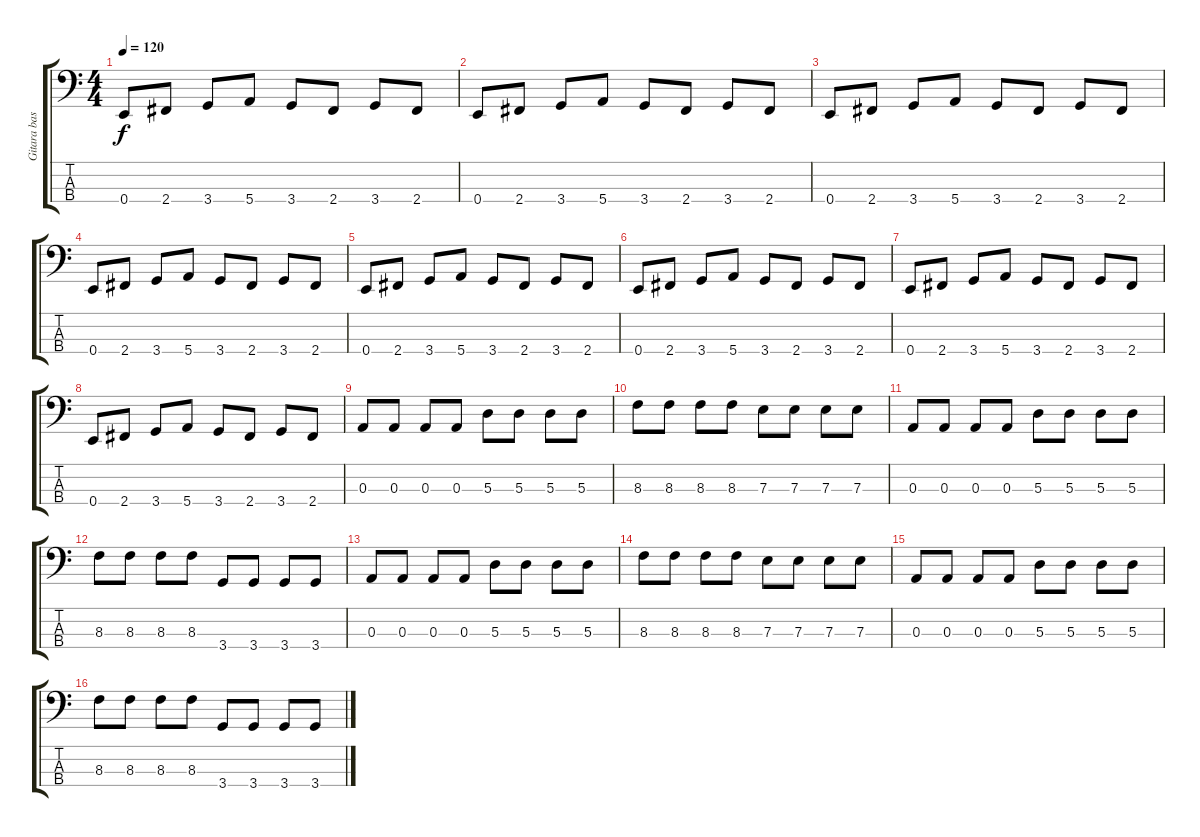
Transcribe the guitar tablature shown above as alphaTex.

\track ("Gitara basowa" "Gitara bas") {instrument electricbassfinger}
\staff {score tabs}
\tuning (G2 D2 A1 E1) {hide}
\ts (4 4)
\tempo 120
\clef f4
\ks c
0.4.8{dy f instrument electricbassfinger} 2.4.8 3.4.8 5.4.8 3.4.8 2.4.8 3.4.8 2.4.8 |
0.4.8 2.4.8 3.4.8 5.4.8 3.4.8 2.4.8 3.4.8 2.4.8 |
0.4.8 2.4.8 3.4.8 5.4.8 3.4.8 2.4.8 3.4.8 2.4.8 |
0.4.8 2.4.8 3.4.8 5.4.8 3.4.8 2.4.8 3.4.8 2.4.8 |
0.4.8 2.4.8 3.4.8 5.4.8 3.4.8 2.4.8 3.4.8 2.4.8 |
0.4.8 2.4.8 3.4.8 5.4.8 3.4.8 2.4.8 3.4.8 2.4.8 |
0.4.8 2.4.8 3.4.8 5.4.8 3.4.8 2.4.8 3.4.8 2.4.8 |
0.4.8 2.4.8 3.4.8 5.4.8 3.4.8 2.4.8 3.4.8 2.4.8 |
0.3.8 0.3.8 0.3.8 0.3.8 5.3.8 5.3.8 5.3.8 5.3.8 |
8.3.8 8.3.8 8.3.8 8.3.8 7.3.8 7.3.8 7.3.8 7.3.8 |
0.3.8 0.3.8 0.3.8 0.3.8 5.3.8 5.3.8 5.3.8 5.3.8 |
8.3.8 8.3.8 8.3.8 8.3.8 3.4.8 3.4.8 3.4.8 3.4.8 |
0.3.8 0.3.8 0.3.8 0.3.8 5.3.8 5.3.8 5.3.8 5.3.8 |
8.3.8 8.3.8 8.3.8 8.3.8 7.3.8 7.3.8 7.3.8 7.3.8 |
0.3.8 0.3.8 0.3.8 0.3.8 5.3.8 5.3.8 5.3.8 5.3.8 |
8.3.8 8.3.8 8.3.8 8.3.8 3.4.8 3.4.8 3.4.8 3.4.8
